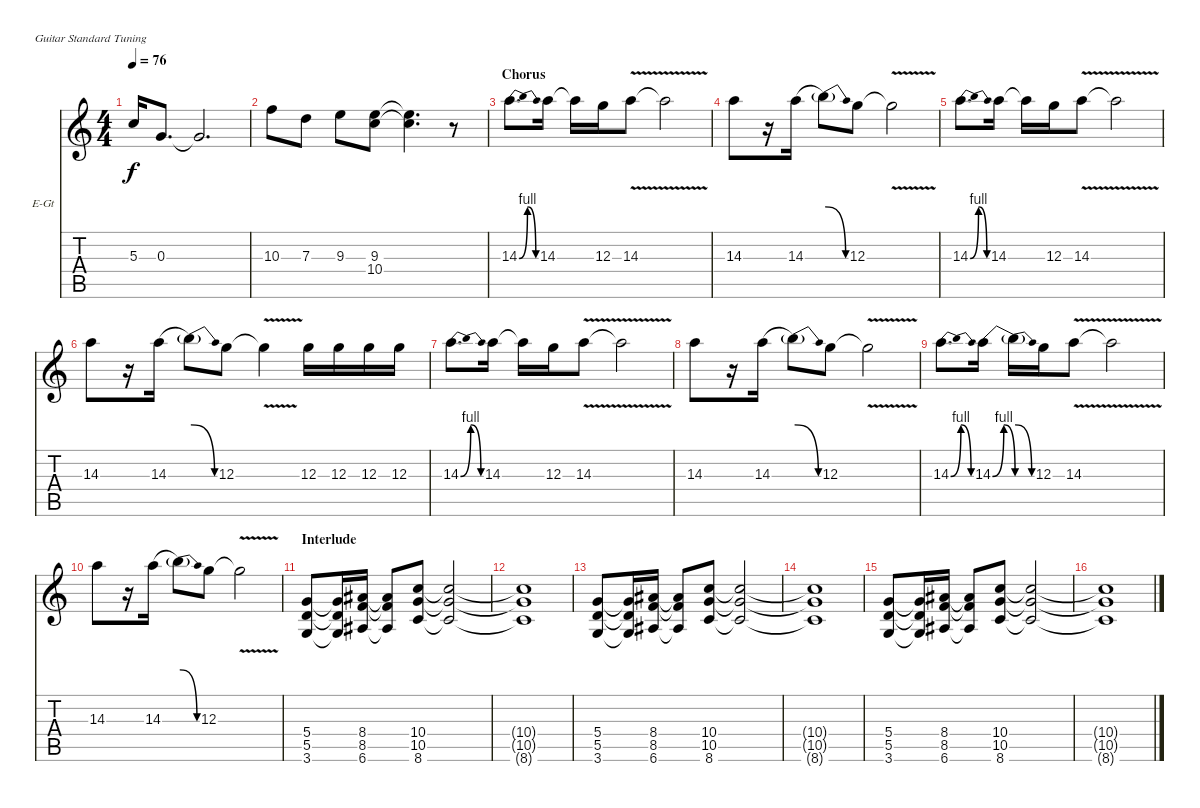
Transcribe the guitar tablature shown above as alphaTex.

\defaultSystemsLayout 4
\bracketExtendMode nobrackets
\firstSystemTrackNameOrientation horizontal
\otherSystemsTrackNameOrientation horizontal
\track ("Mike McCready (Drive)" "E-Gt") {instrument overdrivenguitar}
\staff {score tabs}
\tuning (E4 B3 G3 D3 A2 E2)
\ts (4 4)
\tempo 76
\clef g2
\ks c
5.3.16{dy f} 0.3.8{d} 0.3{t}.2{d} |
10.3.8 7.3.8 9.3.8 (9.3 10.4).8 (9.3{t} 10.4{t}).4{d} r.8 |
\section ("" "Chorus")
14.3{be (bendrelease 0 0 30 4 30 4 60 0)}.8{d} 14.3.16 14.3{t}.16 12.3.16 14.3{v}.8 14.3{v t}.2 |
14.3.8 r.16 14.3{be (hold 0 0 60 0)}.16 14.3{be (release 0 4 60 0) t}.8 12.3.8 12.3{v t}.2 |
14.3{be (bendrelease 0 0 30 4 30 4 60 0)}.8{d} 14.3.16 14.3{t}.16 12.3.16 14.3{v}.8 14.3{v t}.2 |
14.3.8 r.16 14.3{be (hold 0 0 60 0)}.16 14.3{be (release 0 4 60 0) t}.8 12.3.8 12.3{v t}.4 12.3.16 12.3.16 12.3.16 12.3.16 |
14.3{be (bendrelease 0 0 30 4 30 4 60 0)}.8{d} 14.3.16 14.3{t}.16 12.3.16 14.3{v}.8 14.3{v t}.2 |
14.3.8 r.16 14.3{be (hold 0 0 60 0)}.16 14.3{be (release 0 4 60 0) t}.8 12.3.8 12.3{v t}.2 |
14.3{be (bendrelease 0 0 30 4 30 4 60 0)}.8{d} 14.3{be (bendrelease 0 0 30 4 30 4 60 0)}.16 14.3{be (release 0 4 60 0) t}.16 12.3.16 14.3{v}.8 14.3{v t}.2 |
14.3.8 r.16 14.3{be (hold 0 0 60 0)}.16 14.3{be (release 0 4 60 0) t}.8 12.3.8 12.3{v t}.2 |
\section ("" "Interlude")
(5.4 5.5 3.6).8 (5.4{t} 5.5{t} 3.6{t}).16 (8.4 8.5 6.6).16 (8.4{t} 8.5{t} 6.6{t}).8 (10.4 10.5 8.6).8 (10.4{t} 10.5{t} 8.6{t}).2 |
(10.4{t} 10.5{t} 8.6{t}).1 |
(5.4 5.5 3.6).8 (5.4{t} 5.5{t} 3.6{t}).16 (8.4 8.5 6.6).16 (8.4{t} 8.5{t} 6.6{t}).8 (10.4 10.5 8.6).8 (10.4{t} 10.5{t} 8.6{t}).2 |
(10.4{t} 10.5{t} 8.6{t}).1 |
(5.4 5.5 3.6).8 (5.4{t} 5.5{t} 3.6{t}).16 (8.4 8.5 6.6).16 (8.4{t} 8.5{t} 6.6{t}).8 (10.4 10.5 8.6).8 (10.4{t} 10.5{t} 8.6{t}).2 |
(10.4{t} 10.5{t} 8.6{t}).1
